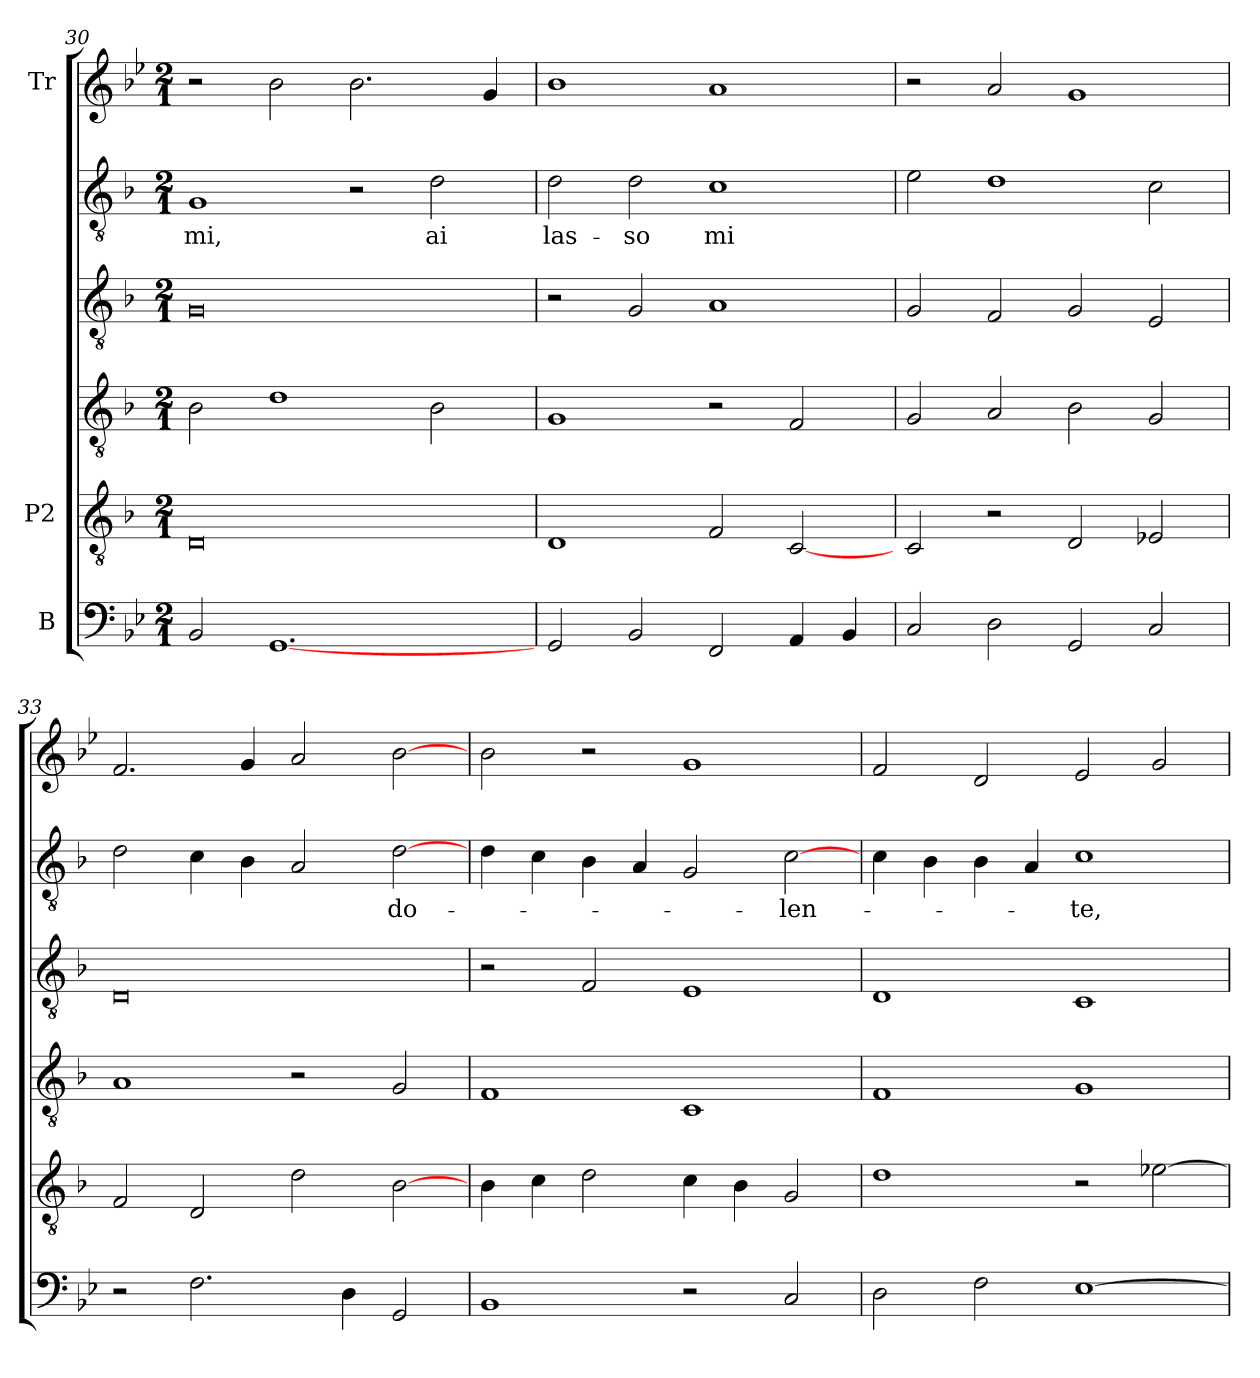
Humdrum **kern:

**kern	**kern	**kern	**kern	**kern	**text	**kern
*part3	*part2	*part2	*part2	*part2	*part2	*part1
*staff6	*staff5	*staff4	*staff3	*staff2	*staff2	*staff1
*I"B	*I"P2	*	*	*	*	*I"Tr
!!LO:LB:g=z
*clefF4	*clefGv2	*clefGv2	*clefGv2	*clefGv2	*	*clefG2
*	*ITrd7c12	*ITrd7c12	*ITrd7c12	*ITrd7c12	*	*
*k[b-e-]	*k[b-]	*k[b-]	*k[b-]	*k[b-]	*	*k[b-e-]
*B-:	*F:	*F:	*F:	*F:	*	*B-:
*M2/1	*M2/1	*M2/1	*M2/1	*M2/1	*	*M2/1
=30	=30	=30	=30	=30	=30	=30
!	!	!	!	!	!LO:LY:b:color=#000000	!
2BB-i/	0DDi/	2BB-i\	0GGi/	1GGi/	mi,	2r
[1.GGi/	.	1Di\	.	.	.	2b-i\
.	.	.	.	2r	.	2.b-i\
!	!	!	!	!	!LO:LY:b:color=#000000	!
.	.	2BB-i\	.	2Di\	ai	.
.	.	.	.	.	.	4gi/
=31	=31	=31	=31	=31	=31	=31
!	!	!	!	!	!LO:LY:b:color=#000000	!
2GGi/	1DDi/	1GGi/	2r	2Di\	las-	1b-i/
!	!	!	!	!	!LO:LY:b:color=#000000	!
2BB-i/	.	.	2GGi/	2Di\	-so	.
!	!	!	!	!	!LO:LY:b:color=#000000	!
2FFi/	2FFi/	2r	1AAi/	1Ci\	mi	1ai/
4AAi/	[2CCi/	2FFi/	.	.	.	.
4BB-i/	.	.	.	.	.	.
=32	=32	=32	=32	=32	=32	=32
2Ci/	2CCi/	2GGi/	2GGi/	2Ei\	.	2r
2Di\	2r	2AAi/	2FFi/	1Di\	.	2ai/
2GGi/	2DDi/	2BB-i\	2GGi/	.	.	1gi/
2Ci/	2EE-i/	2GGi/	2EEi/	2Ci\	.	.
=33	=33	=33	=33	=33	=33	=33
2r	2FFi/	1AAi/	0DDi/	2Di\	.	2.fi/
2.Fi\	2DDi/	.	.	4Ci\	.	.
.	.	.	.	4BB-i\	.	4gi/
.	2Di\	2r	.	2AAi/	.	2ai/
4Di\	.	.	.	.	.	.
!	!	!	!	!	!LO:LY:b:color=#000000	!
2GGi/	[2BB-i\	2GGi/	.	[2Di\	do-	[2b-i\
=34	=34	=34	=34	=34	=34	=34
1BB-i/	4BB-i\	1FFi/	2r	4Di\	.	2b-i\
.	4Ci\	.	.	4Ci\	.	.
.	2Di\	.	2FFi/	4BB-i\	.	2r
.	.	.	.	4AAi/	.	.
2r	4Ci\	1CCi/	1EEi/	2GGi/	.	1gi/
.	4BB-i\	.	.	.	.	.
!	!	!	!	!	!LO:LY:b:color=#000000	!
2Ci/	2GGi/	.	.	[2Ci\	-len-	.
=35	=35	=35	=35	=35	=35	=35
2Di\	1Di\	1FFi/	1DDi/	4Ci\	.	2fi/
.	.	.	.	4BB-i\	.	.
2Fi\	.	.	.	4BB-i\	.	2di/
.	.	.	.	4AAi/	.	.
!	!	!	!	!	!LO:LY:b:color=#000000	!
[1E-i\	2r	1GGi/	1CCi/	1Ci\	-te,	2e-i/
.	[2E-i\	.	.	.	.	2gi/
=	=	=	=	=	=	=
*-	*-	*-	*-	*-	*-	*-
